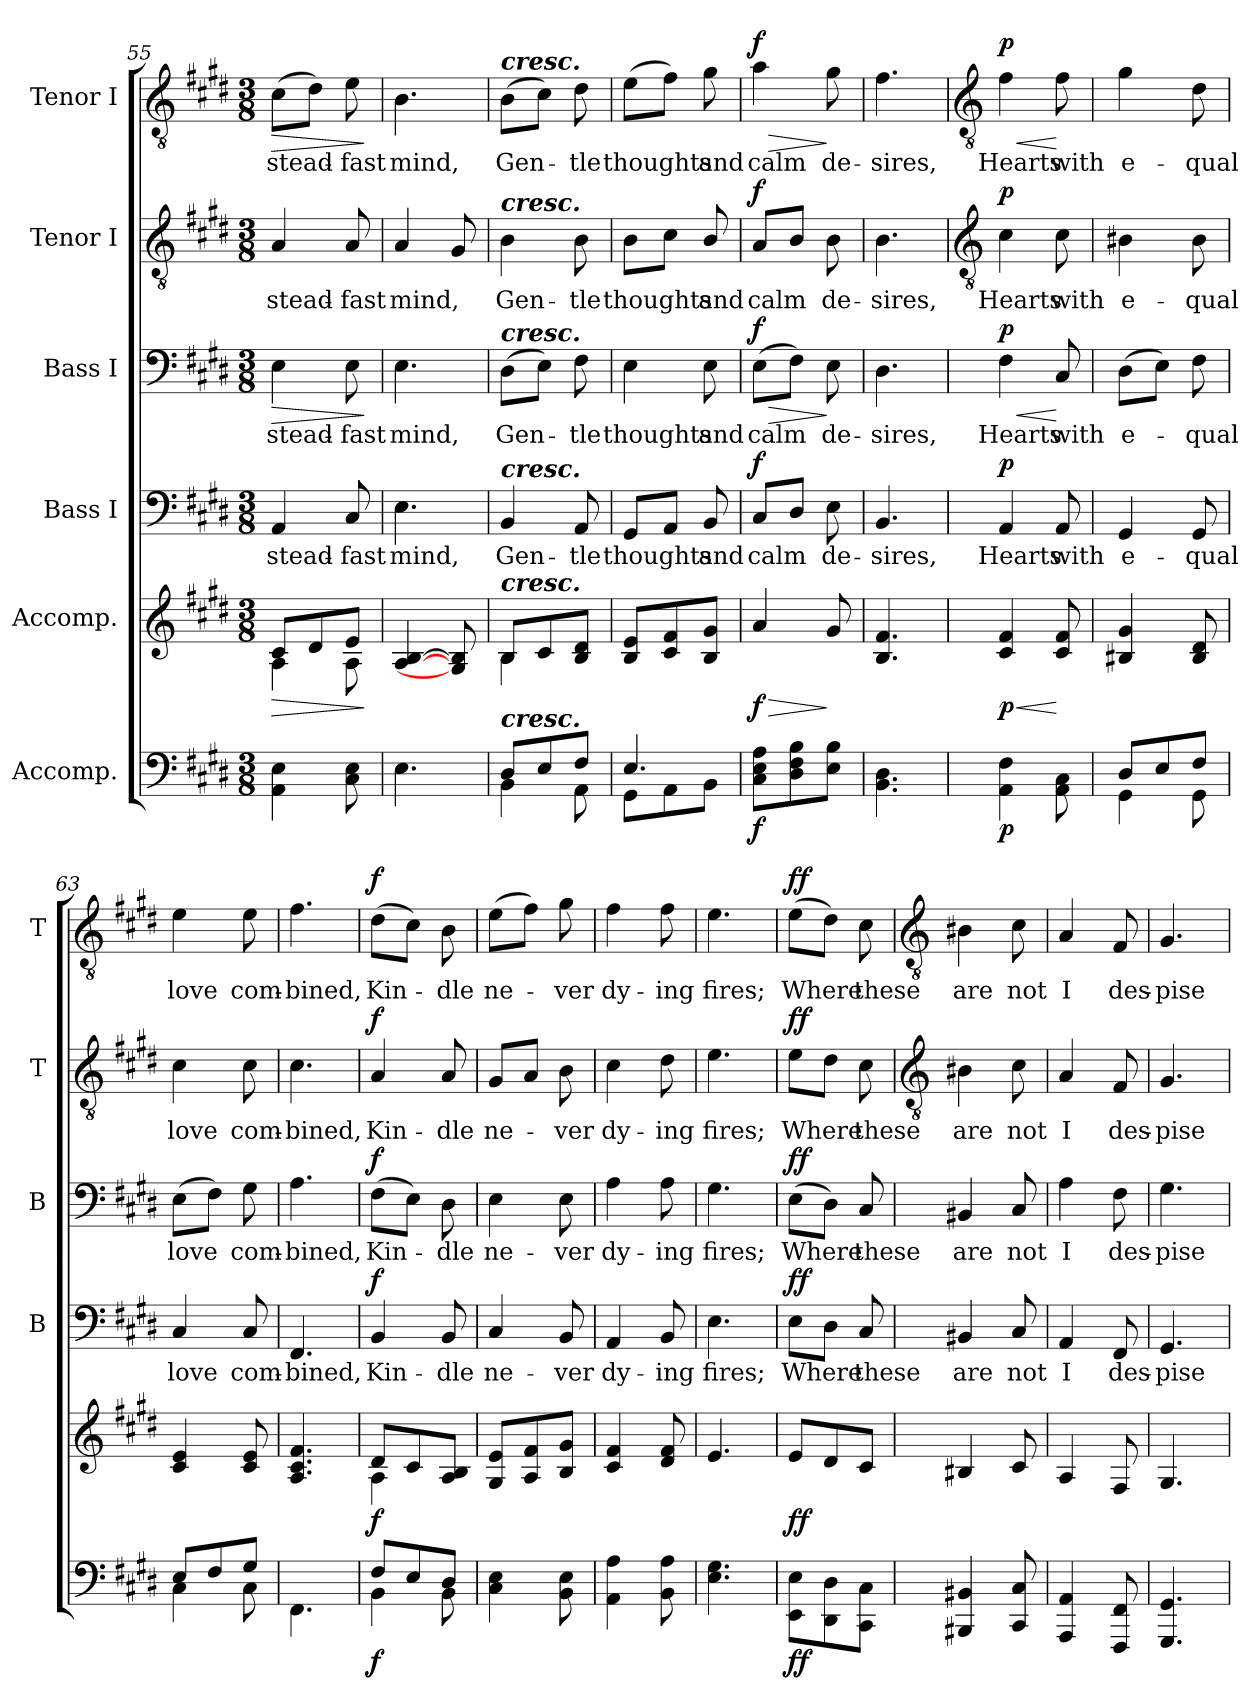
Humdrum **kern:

**kern	**dynam	**kern	**dynam	**kern	**text	**dynam	**kern	**text	**dynam	**kern	**text	**dynam	**kern	**text	**dynam
*part6	*part6	*part5	*part5	*part4	*part4	*part4	*part3	*part3	*part3	*part2	*part2	*part2	*part1	*part1	*part1
*staff6	*staff6	*staff5	*staff5	*staff4	*staff4	*staff4	*staff3	*staff3	*staff3	*staff2	*staff2	*staff2	*staff1	*staff1	*staff1
*I"Accomp.	*	*I"Accomp.	*	*I"Bass I	*	*	*I"Bass I	*	*	*I"Tenor I	*	*	*I"Tenor I	*	*
*	*	*	*	*I'B	*	*	*I'B	*	*	*I'T	*	*	*I'T	*	*
*clefF4	*	*clefG2	*	*clefF4	*	*	*clefF4	*	*	*clefGv2	*	*	*clefGv2	*	*
*k[f#c#g#d#]	*	*k[f#c#g#d#]	*	*k[f#c#g#d#]	*	*	*k[f#c#g#d#]	*	*	*k[f#c#g#d#]	*	*	*k[f#c#g#d#]	*	*
*E:	*	*E:	*	*E:	*	*	*E:	*	*	*E:	*	*	*E:	*	*
*M3/8	*	*M3/8	*	*M3/8	*	*	*M3/8	*	*	*M3/8	*	*	*M3/8	*	*
=55	=55	=55	=55	=55	=55	=55	=55	=55	=55	=55	=55	=55	=55	=55	=55
!LO:N:vis=1	!	!	!LO:HP:b	!	!LO:LY:b	!	!	!LO:LY:b	!LO:HP:b	!	!LO:LY:b	!	!	!LO:LY:b	!LO:HP:b
*^	*	*^	*	*	*	*	*	*	*	*	*	*	*	*	*
4.ryy	4AA 4E	.	8c#L	4A\	>	4AA	stead-	.	4E	stead-	>	4A	stead-	.	(>8c#L	stead-	>
.	.	.	8d#	.	.	.	.	.	.	.	.	.	.	.	8d#J)	.	.
!	!	!	!	!	!	!	!LO:LY:b	!	!	!LO:LY:b	!	!	!LO:LY:b	!	!	!LO:LY:b	!
.	8C# 8E	.	8eJ	8A\	.	8C#	-fast	.	8E	-fast	.	8A	-fast	.	8e	fast	.
*v	*v	*	*	*	*	*	*	*	*	*	*	*	*	*	*	*	*
*	*	*v	*v	*	*	*	*	*	*	*	*	*	*	*	*	*
.	.	.	]	.	.	.	.	.	]	.	.	.	.	.	]
=56	=56	=56	=56	=56	=56	=56	=56	=56	=56	=56	=56	=56	=56	=56	=56
*	*	*^	*	*	*	*	*	*	*	*	*	*	*	*	*
!LO:N:vis=1	!	!	!LO:N:vis=1	!	!	!LO:LY:b	!	!	!LO:LY:b	!	!	!LO:LY:b	!	!	!LO:LY:b	!
*^	*	*	*	*	*	*	*	*	*	*	*	*	*	*	*	*
4.ryy	4.E	.	[4A [4B	4.ryy	.	4.E	mind,	.	4.E	mind,	.	4A	mind,	.	4.B	mind,	.
.	.	.	8G#] 8B]	.	.	.	.	.	.	.	.	8G#	.	.	.	.	.
=57	=57	=57	=57	=57	=57	=57	=57	=57	=57	=57	=57	=57	=57	=57	=57	=57	=57
!	!	!	!	!	!	!	!	!	!	!	!	!	!	!	!LO:TX:a:Bi:t=cresc.	!	!
!	!	!	!	!	!	!	!	!	!	!	!	!LO:TX:a:Bi:t=cresc.	!	!	!	!	!
!	!	!	!	!	!	!	!	!	!LO:TX:a:Bi:t=cresc.	!	!	!	!	!	!	!	!
!	!	!	!	!	!	!LO:TX:a:Bi:t=cresc.	!	!	!	!	!	!	!	!	!	!	!
!	!	!	!LO:TX:a:Bi:t=cresc.	!	!	!	!	!	!	!	!	!	!	!	!	!	!
!LO:TX:a:Bi:t=cresc.	!	!	!	!	!	!	!	!	!	!	!	!	!	!	!	!	!
!	!	!	!	!	!	!	!LO:LY:b	!	!	!LO:LY:b	!	!	!LO:LY:b	!	!	!LO:LY:b	!
8D#/L	4BB\	.	8BL	4B\	.	4BB	Gen-	.	(>8D#L	Gen-	.	4B	Gen-	.	(>8BL	Gen-	.
8E/	.	.	8c#	.	.	.	.	.	8EJ)	.	.	.	.	.	8c#J)	.	.
!	!	!	!	!	!	!	!LO:LY:b	!	!	!LO:LY:b	!	!	!LO:LY:b	!	!	!LO:LY:b	!
8F#/J	8AA\	.	8B 8d#J	8ryy	.	8AA	-tle	.	8F#	tle	.	8B	-tle	.	8d#	tle	.
=58	=58	=58	=58	=58	=58	=58	=58	=58	=58	=58	=58	=58	=58	=58	=58	=58	=58
!	!	!	!	!	!	!	!LO:LY:b	!	!	!LO:LY:b	!	!	!LO:LY:b	!	!	!LO:LY:b	!
4.E/	8GG#\L	.	8B 8eL	4.ryy	.	8GG#L	thoughts	.	4E	thoughts	.	8BL	thoughts	.	(>8eL	thoughts	.
.	8AA\	.	8c# 8f#	.	.	8AAJ	.	.	.	.	.	8c#J	.	.	8f#J)	.	.
!	!	!	!	!	!	!	!LO:LY:b	!	!	!LO:LY:b	!	!	!LO:LY:b	!	!	!LO:LY:b	!
.	8BB\J	.	8B 8g#J	.	.	8BB/	and	.	8E	and	.	8B/	and	.	8g#	and	.
=59	=59	=59	=59	=59	=59	=59	=59	=59	=59	=59	=59	=59	=59	=59	=59	=59	=59
!	!	!LO:DY:b	!	!	!LO:HP:b	!	!LO:LY:b	!	!	!LO:LY:b	!LO:HP:b	!	!LO:LY:b	!	!	!LO:LY:b	!LO:HP:b
!	!	!	!	!	!LO:DY:n=1:b	!	!	!LO:DY:b	!	!	!LO:DY:n=1:b	!	!	!LO:DY:b	!	!	!LO:DY:n=1:b
4.ryy	8C# 8E 8AL	f	4a	4.ryy	> f	8C#L	-calm	f	(>8EL	calm	> f	8AL	-calm	f	4a	calm	> f
.	8D# 8F# 8B	.	.	.	.	8D#J	.	.	8F#J)	.	.	8BJ	.	.	.	.	.
!	!	!	!	!	!	!	!LO:LY:b	!	!	!LO:LY:b	!	!	!LO:LY:b	!	!	!LO:LY:b	!
.	8E 8BJ	.	8g#	.	]	8E	de-	.	8E	de-	]	8B	de-	.	8g#	de-	]
=60	=60	=60	=60	=60	=60	=60	=60	=60	=60	=60	=60	=60	=60	=60	=60	=60	=60
!	!	!	!	!	!	!	!LO:LY:b	!	!	!LO:LY:b	!	!	!LO:LY:b	!	!	!LO:LY:b	!
4.ryy	4.BB 4.D#	.	4.B 4.f#	4.ryy	.	4.BB	sires,	.	4.D#	-sires,	.	4.B	sires,	.	4.f#	-sires,	.
!!LO:LB:g=z
=61	=61	=61	=61	=61	=61	=61	=61	=61	=61	=61	=61	=61	=61	=61	=61	=61	=61
*	*	*	*	*	*	*	*	*	*	*	*	*clefGv2	*	*	*clefGv2	*	*
!	!	!LO:DY:b	!	!	!LO:HP:b	!	!LO:LY:b	!	!	!LO:LY:b	!LO:HP:b	!	!LO:LY:b	!	!	!LO:LY:b	!LO:HP:b
!	!	!	!	!	!LO:DY:n=1:b	!	!	!LO:DY:b	!	!	!LO:DY:n=1:b	!	!	!LO:DY:b	!	!	!LO:DY:n=1:b
4.ryy	4AA 4F#	p	4c# 4f#	4.ryy	< p	4AA	Hearts	p	4F#	Hearts	< p	4c#	Hearts	p	4f#	Hearts	< p
!	!	!	!	!	!	!	!LO:LY:b	!	!	!LO:LY:b	!	!	!LO:LY:b	!	!	!LO:LY:b	!
.	8AA 8C#	.	8c# 8f#	.	[	8AA	with	.	8C#	with	[	8c#	with	.	8f#	with	[
=62	=62	=62	=62	=62	=62	=62	=62	=62	=62	=62	=62	=62	=62	=62	=62	=62	=62
!	!	!	!	!	!	!	!LO:LY:b	!	!	!LO:LY:b	!	!	!LO:LY:b	!	!	!LO:LY:b	!
8D#/L	4GG#\	.	4B#X 4g#	4.ryy	.	4GG#	e-	.	(>8D#L	e-	.	4B#X	e-	.	4g#	e-	.
8E/	.	.	.	.	.	.	.	.	8EJ)	.	.	.	.	.	.	.	.
!	!	!	!	!	!	!	!LO:LY:b	!	!	!LO:LY:b	!	!	!LO:LY:b	!	!	!LO:LY:b	!
8F#/J	8GG#\	.	8B# 8d#	.	.	8GG#	-qual	.	8F#	qual	.	8B#	-qual	.	8d#	-qual	.
=63	=63	=63	=63	=63	=63	=63	=63	=63	=63	=63	=63	=63	=63	=63	=63	=63	=63
!	!	!	!	!	!	!	!LO:LY:b	!	!	!LO:LY:b	!	!	!LO:LY:b	!	!	!LO:LY:b	!
8E/L	4C#\	.	4c# 4e	4.ryy	.	4C#	-love	.	(>8EL	love	.	4c#	-love	.	4e	love	.
8F#/	.	.	.	.	.	.	.	.	8F#J)	.	.	.	.	.	.	.	.
!	!	!	!	!	!	!	!LO:LY:b	!	!	!LO:LY:b	!	!	!LO:LY:b	!	!	!LO:LY:b	!
8G#/J	8C#\	.	8c# 8e	.	.	8C#	com-	.	8G#	com-	.	8c#	com-	.	8e	com-	.
=64	=64	=64	=64	=64	=64	=64	=64	=64	=64	=64	=64	=64	=64	=64	=64	=64	=64
!	!	!	!	!	!	!	!LO:LY:b	!	!	!LO:LY:b	!	!	!LO:LY:b	!	!	!LO:LY:b	!
4.ryy	4.FF#	.	4.A 4.c# 4.f#	4.ryy	.	4.FF#	bined,	.	4.A	-bined,	.	4.c#	bined,	.	4.f#	-bined,	.
=65	=65	=65	=65	=65	=65	=65	=65	=65	=65	=65	=65	=65	=65	=65	=65	=65	=65
!	!	!LO:DY:b	!	!	!LO:DY:b	!	!LO:LY:b	!LO:DY:b	!	!LO:LY:b	!LO:DY:b	!	!LO:LY:b	!LO:DY:b	!	!LO:LY:b	!LO:DY:b
8F#/L	4BB\	f	8d#L	4A\	f	4BB	Kin-	f	(>8F#L	Kin-	f	4A	Kin-	f	(>8d#L	Kin-	f
8E/	.	.	8c#	.	.	.	.	.	8EJ)	.	.	.	.	.	8c#J)	.	.
!	!	!	!	!	!	!	!LO:LY:b	!	!	!LO:LY:b	!	!	!LO:LY:b	!	!	!LO:LY:b	!
8D#/J	8BB\	.	8A 8BJ	8ryy	.	8BB	-dle	.	8D#	dle	.	8A	-dle	.	8B	dle	.
=66	=66	=66	=66	=66	=66	=66	=66	=66	=66	=66	=66	=66	=66	=66	=66	=66	=66
!	!	!	!	!	!	!	!LO:LY:b	!	!	!LO:LY:b	!	!	!LO:LY:b	!	!	!LO:LY:b	!
4.ryy	4C# 4E	.	8G# 8eL	4.ryy	.	4C#	ne-	.	4E	ne-	.	8G#L	ne-	.	(>8eL	ne-	.
.	.	.	8A 8f#	.	.	.	.	.	.	.	.	8AJ	.	.	8f#J)	.	.
!	!	!	!	!	!	!	!LO:LY:b	!	!	!LO:LY:b	!	!	!LO:LY:b	!	!	!LO:LY:b	!
.	8BB 8E	.	8B 8g#J	.	.	8BB	-ver	.	8E	-ver	.	8B	ver	.	8g#	ver	.
=67	=67	=67	=67	=67	=67	=67	=67	=67	=67	=67	=67	=67	=67	=67	=67	=67	=67
!	!	!	!	!	!	!	!LO:LY:b	!	!	!LO:LY:b	!	!	!LO:LY:b	!	!	!LO:LY:b	!
4.ryy	4AA 4A	.	4c# 4f#	4.ryy	.	4AA	dy-	.	4A	dy-	.	4c#	dy-	.	4f#	dy-	.
!	!	!	!	!	!	!	!LO:LY:b	!	!	!LO:LY:b	!	!	!LO:LY:b	!	!	!LO:LY:b	!
.	8BB 8A	.	8d# 8f#	.	.	8BB	-ing	.	8A	-ing	.	8d#	-ing	.	8f#	-ing	.
=68	=68	=68	=68	=68	=68	=68	=68	=68	=68	=68	=68	=68	=68	=68	=68	=68	=68
!	!	!	!	!	!	!	!LO:LY:b	!	!	!LO:LY:b	!	!	!LO:LY:b	!	!	!LO:LY:b	!
4.ryy	4.E 4.G#	.	4.e	4.ryy	.	4.E	fires;	.	4.G#	fires;	.	4.e	fires;	.	4.e	fires;	.
=69	=69	=69	=69	=69	=69	=69	=69	=69	=69	=69	=69	=69	=69	=69	=69	=69	=69
!	!	!LO:DY:b	!	!	!LO:DY:b	!	!LO:LY:b	!LO:DY:b	!	!LO:LY:b	!LO:DY:b	!	!LO:LY:b	!LO:DY:b	!	!LO:LY:b	!LO:DY:b
4.ryy	8EE 8EL	ff	8eL	4.ryy	ff	8EL	Where	ff	(>8EL	Where	ff	8eL	Where	ff	(>8eL	Where	ff
.	8DD# 8D#	.	8d#	.	.	8D#J	.	.	8D#J)	.	.	8d#J	.	.	8d#J)	.	.
!	!	!	!	!	!	!	!LO:LY:b	!	!	!LO:LY:b	!	!	!LO:LY:b	!	!	!LO:LY:b	!
.	8CC# 8C#J	.	8c#J	.	.	8C#	these	.	8C#	these	.	8c#	these	.	8c#	these	.
*v	*v	*	*	*	*	*	*	*	*	*	*	*	*	*	*	*	*
*	*	*v	*v	*	*	*	*	*	*	*	*	*	*	*	*	*
!!LO:LB:g=z
=70	=70	=70	=70	=70	=70	=70	=70	=70	=70	=70	=70	=70	=70	=70	=70
*	*	*	*	*	*	*	*	*	*	*clefGv2	*	*	*clefGv2	*	*
*^	*	*	*	*	*	*	*	*	*	*	*	*	*	*	*
!	!	!	!	!	!	!LO:LY:b	!	!	!LO:LY:b	!	!	!LO:LY:b	!	!	!LO:LY:b	!
*v	*v	*	*	*	*	*	*	*	*	*	*	*	*	*	*	*
4BBB#X 4BB#X	.	4B#X	.	4BB#X	are	.	4BB#X	are	.	4B#X	are	.	4B#X	are	.
!	!	!	!	!	!LO:LY:b	!	!	!LO:LY:b	!	!	!LO:LY:b	!	!	!LO:LY:b	!
8CC# 8C#	.	8c#	.	8C#	not	.	8C#	not	.	8c#	not	.	8c#	not	.
=71	=71	=71	=71	=71	=71	=71	=71	=71	=71	=71	=71	=71	=71	=71	=71
!	!	!	!	!	!LO:LY:b	!	!	!LO:LY:b	!	!	!LO:LY:b	!	!	!LO:LY:b	!
4AAA 4AA	.	4A	.	4AA	-I	.	4A	I	.	4A	-I	.	4A	I	.
!	!	!	!	!	!LO:LY:b	!	!	!LO:LY:b	!	!	!LO:LY:b	!	!	!LO:LY:b	!
8FFF# 8FF#	.	8F#	.	8FF#	des-	.	8F#	des-	.	8F#	des-	.	8F#	des-	.
=72	=72	=72	=72	=72	=72	=72	=72	=72	=72	=72	=72	=72	=72	=72	=72
!	!	!	!	!	!LO:LY:b	!	!	!LO:LY:b	!	!	!LO:LY:b	!	!	!LO:LY:b	!
4.GGG# 4.GG#	.	4.G#	.	4.GG#	pise	.	4.G#	-pise	.	4.G#	pise	.	4.G#	-pise	.
=	=	=	=	=	=	=	=	=	=	=	=	=	=	=	=
*-	*-	*-	*-	*-	*-	*-	*-	*-	*-	*-	*-	*-	*-	*-	*-
